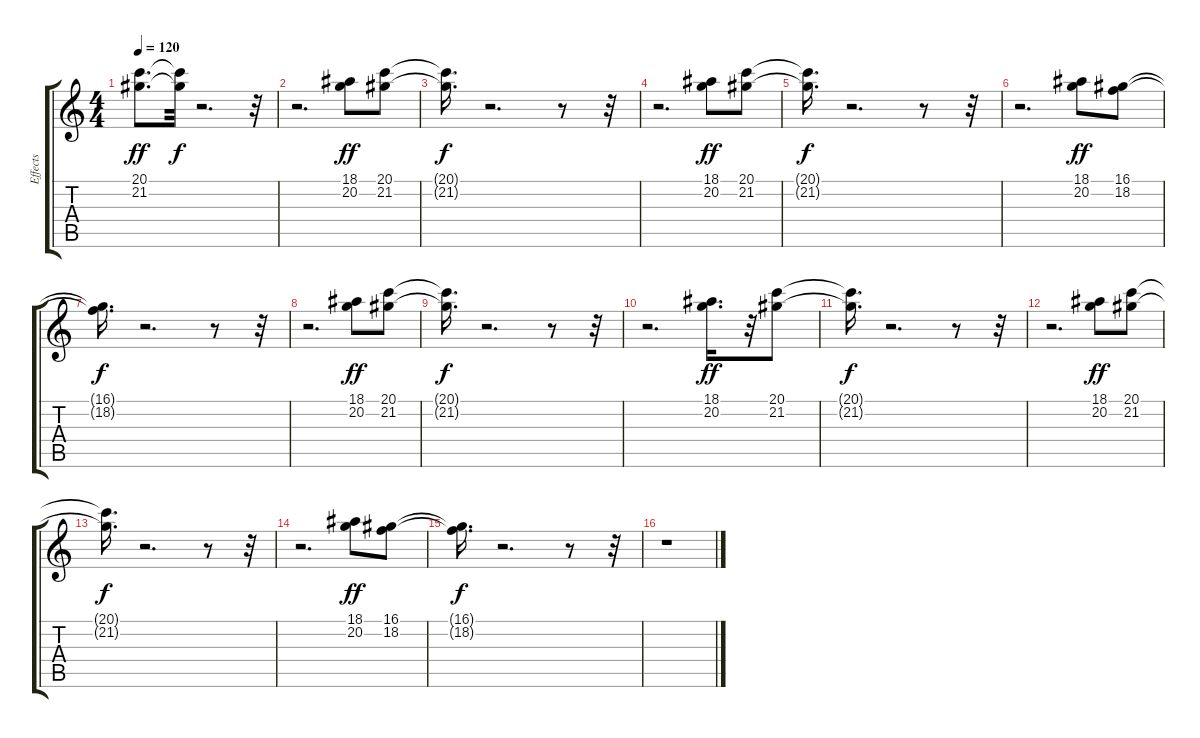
\track ("Effects" "Effects") {instrument fx5brightness}
\staff {score tabs}
\tuning (E4 B3 G3 D3 A2 E2) {hide}
\ts (4 4)
\tempo 120
\clef g2
\ks c
(20.1 21.2).8{d dy ff} (20.1{t} 21.2{t}).32{dy f} r.2{d} r.32 |
r.2{d} (18.1 20.2).8{dy ff} (20.1 21.2).8 |
(20.1{t} 21.2{t}).16{d dy f} r.2{d} r.8 r.32 |
r.2{d} (18.1 20.2).8{dy ff} (20.1 21.2).8 |
(20.1{t} 21.2{t}).16{d dy f} r.2{d} r.8 r.32 |
r.2{d} (18.1 20.2).8{dy ff} (16.1 18.2).8 |
(16.1{t} 18.2{t}).16{d dy f} r.2{d} r.8 r.32 |
r.2{d} (18.1 20.2).8{dy ff} (20.1 21.2).8 |
(20.1{t} 21.2{t}).16{d dy f} r.2{d} r.8 r.32 |
r.2{d} (18.1 20.2).16{d dy ff} r.32 (20.1 21.2).8 |
(20.1{t} 21.2{t}).16{d dy f} r.2{d} r.8 r.32 |
r.2{d} (18.1 20.2).8{dy ff} (20.1 21.2).8 |
(20.1{t} 21.2{t}).16{d dy f} r.2{d} r.8 r.32 |
r.2{d} (18.1 20.2).8{dy ff} (16.1 18.2).8 |
(16.1{t} 18.2{t}).16{d dy f} r.2{d} r.8 r.32 |
r.1
